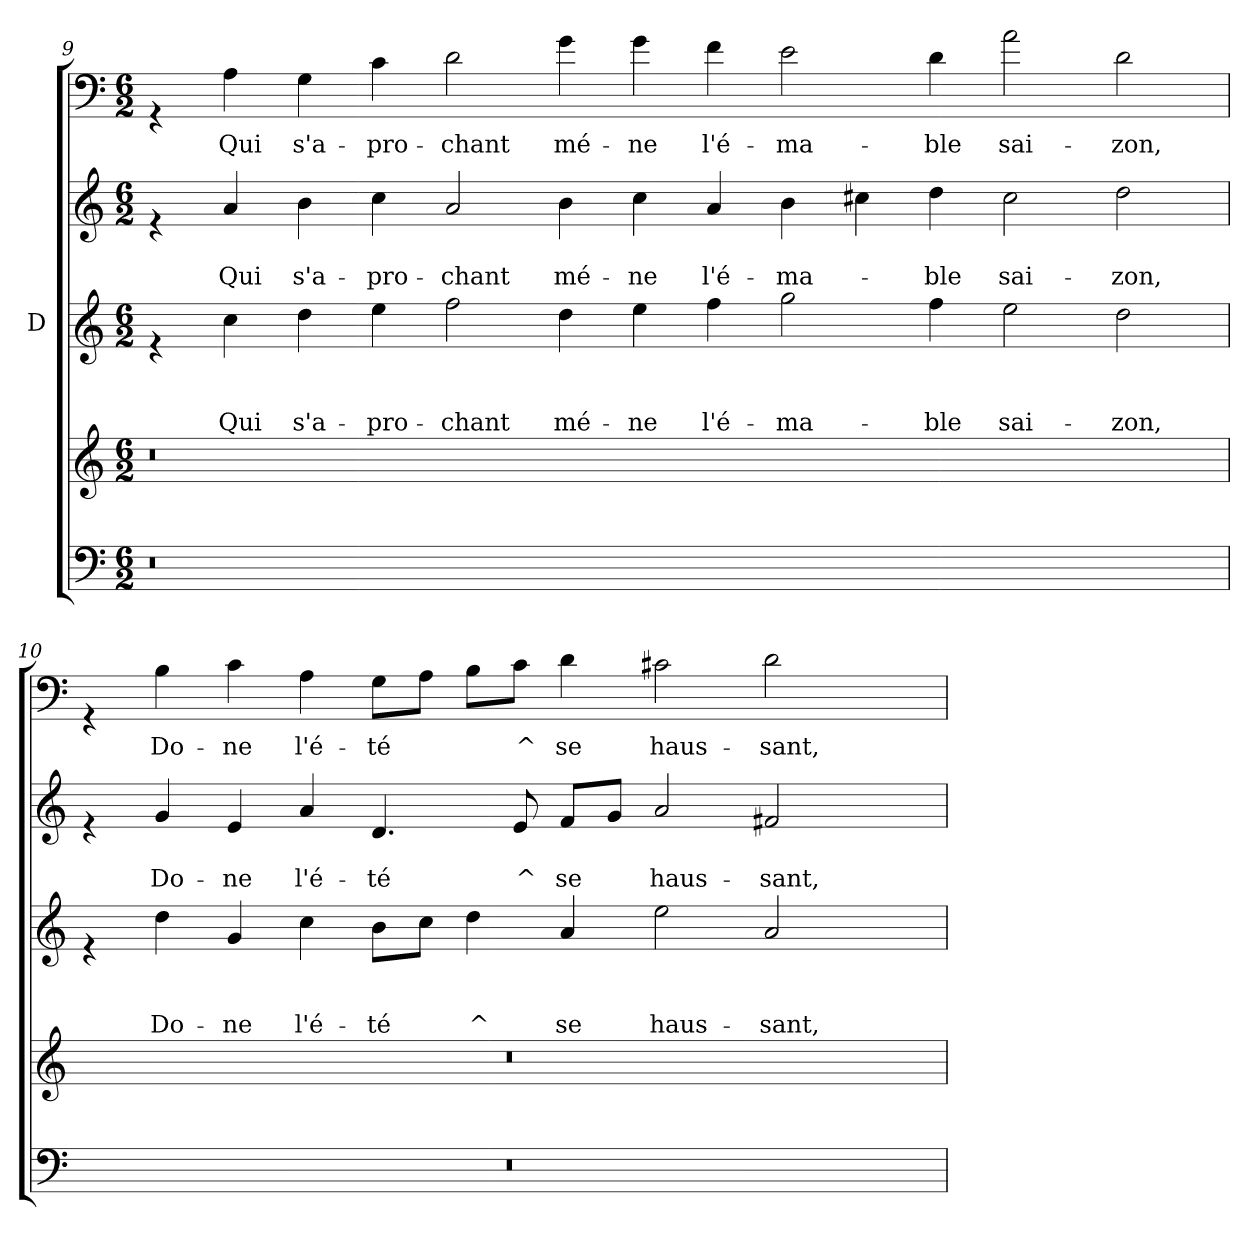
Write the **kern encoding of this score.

**kern	**kern	**kern	**text	**text	**text	**kern	**text	**text	**kern	**text
*part5	*part4	*part3	*part3	*part3	*part3	*part2	*part2	*part2	*part1	*part1
*staff5	*staff4	*staff3	*staff3	*staff3	*staff3	*staff2	*staff2	*staff2	*staff1	*staff1
*	*	*I"D	*	*	*	*	*	*	*	*
!!LO:LB:g=z
*clefF4	*clefG2	*clefG2	*	*	*	*clefG2	*	*	*clefF4	*
*k[]	*k[]	*k[]	*	*	*	*k[]	*	*	*k[]	*
*C:	*C:	*C:	*	*	*	*C:	*	*	*C:	*
*M6/2	*M6/2	*M6/2	*	*	*	*M6/2	*	*	*M6/2	*
=9	=9	=9	=9	=9	=9	=9	=9	=9	=9	=9
0.r	0.r	4re	.	.	.	4re	.	.	4rGG	.
!	!	!	!	!	!LO:LY:b	!	!	!LO:LY:b	!	!LO:LY:b
.	.	4cc\	.	.	Qui	4a/	.	Qui	4A\	Qui
!	!	!	!	!	!LO:LY:b	!	!	!LO:LY:b	!	!LO:LY:b
.	.	4dd\	.	.	s'a-	4b\	.	s'a-	4G\	s'a-
!	!	!	!	!	!LO:LY:b	!	!	!LO:LY:b	!	!LO:LY:b
.	.	4ee\	.	.	-pro-	4cc\	.	-pro-	4c\	-pro-
!	!	!	!	!	!LO:LY:b	!	!	!LO:LY:b	!	!LO:LY:b
.	.	2ff\	.	.	-chant	2a/	.	-chant	2d\	-chant
!	!	!	!	!	!LO:LY:b	!	!	!LO:LY:b	!	!LO:LY:b
.	.	4dd\	.	.	mé-	4b\	.	mé-	4g\	mé-
!	!	!	!	!	!LO:LY:b	!	!	!LO:LY:b	!	!LO:LY:b
.	.	4ee\	.	.	-ne	4cc\	.	-ne	4g\	-ne
!	!	!	!	!	!LO:LY:b	!	!	!LO:LY:b	!	!LO:LY:b
.	.	4ff\	.	.	l'é-	4a/	.	l'é-	4f\	l'é-
!	!	!	!	!	!LO:LY:b	!	!	!LO:LY:b	!	!LO:LY:b
.	.	2gg\	.	.	-ma-	4b\	.	-ma-	2e\	-ma-
.	.	.	.	.	.	4cc#X\	.	.	.	.
!	!	!	!	!	!LO:LY:b	!	!	!LO:LY:b	!	!LO:LY:b
.	.	4ff\	.	.	-ble	4dd\	.	-ble	4d\	-ble
!	!	!	!	!	!LO:LY:b	!	!	!LO:LY:b	!	!LO:LY:b
1ryy	1ryy	2ee\	.	.	sai-	2cc#\	.	sai-	2a\	sai-
!	!	!	!	!	!LO:LY:b	!	!	!LO:LY:b	!	!LO:LY:b
.	.	2dd\	.	.	-zon,	2dd\	.	-zon,	2d\	-zon,
!!LO:PB:g=z
=10	=10	=10	=10	=10	=10	=10	=10	=10	=10	=10
0.r	0.r	4re	.	.	.	4re	.	.	4rGG	.
!	!	!	!	!	!LO:LY:b	!	!	!LO:LY:b	!	!LO:LY:b
.	.	4dd\	.	.	Do-	4g/	.	Do-	4B\	Do-
!	!	!	!	!	!LO:LY:b	!	!	!LO:LY:b	!	!LO:LY:b
.	.	4g/	.	.	-ne	4e/	.	-ne	4c\	-ne
!	!	!	!	!	!LO:LY:b	!	!	!LO:LY:b	!	!LO:LY:b
.	.	4cc\	.	.	l'é-	4a/	.	l'é-	4A\	l'é-
!	!	!	!	!	!LO:LY:b	!	!	!LO:LY:b	!	!LO:LY:b
.	.	8b\L	.	.	-té	4.d/	.	-té	8G\L	-té
.	.	8cc\J	.	.	.	.	.	.	8A\J	.
!	!	!	!	!	!LO:LY:b	!	!	!	!	!
.	.	4dd\	.	.	^	.	.	.	8B\L	.
!	!	!	!	!	!	!	!	!LO:LY:b	!	!LO:LY:b
.	.	.	.	.	.	8e/	.	^	8c\J	^
!	!	!	!	!	!LO:LY:b	!	!	!LO:LY:b	!	!LO:LY:b
.	.	4a/	.	.	se	8f/L	.	se	4d\	se
.	.	.	.	.	.	8g/J	.	.	.	.
!	!	!	!	!	!LO:LY:b	!	!	!LO:LY:b	!	!LO:LY:b
.	.	2ee\	.	.	haus-	2a/	.	haus-	2c#X\	haus-
!	!	!	!	!	!LO:LY:b	!	!	!LO:LY:b	!	!LO:LY:b
.	.	2a/	.	.	-sant,	2f#X/	.	-sant,	2d\	-sant,
.	.	4ryy	.	.	.	4ryy	.	.	4ryy	.
=	=	=	=	=	=	=	=	=	=	=
*-	*-	*-	*-	*-	*-	*-	*-	*-	*-	*-
